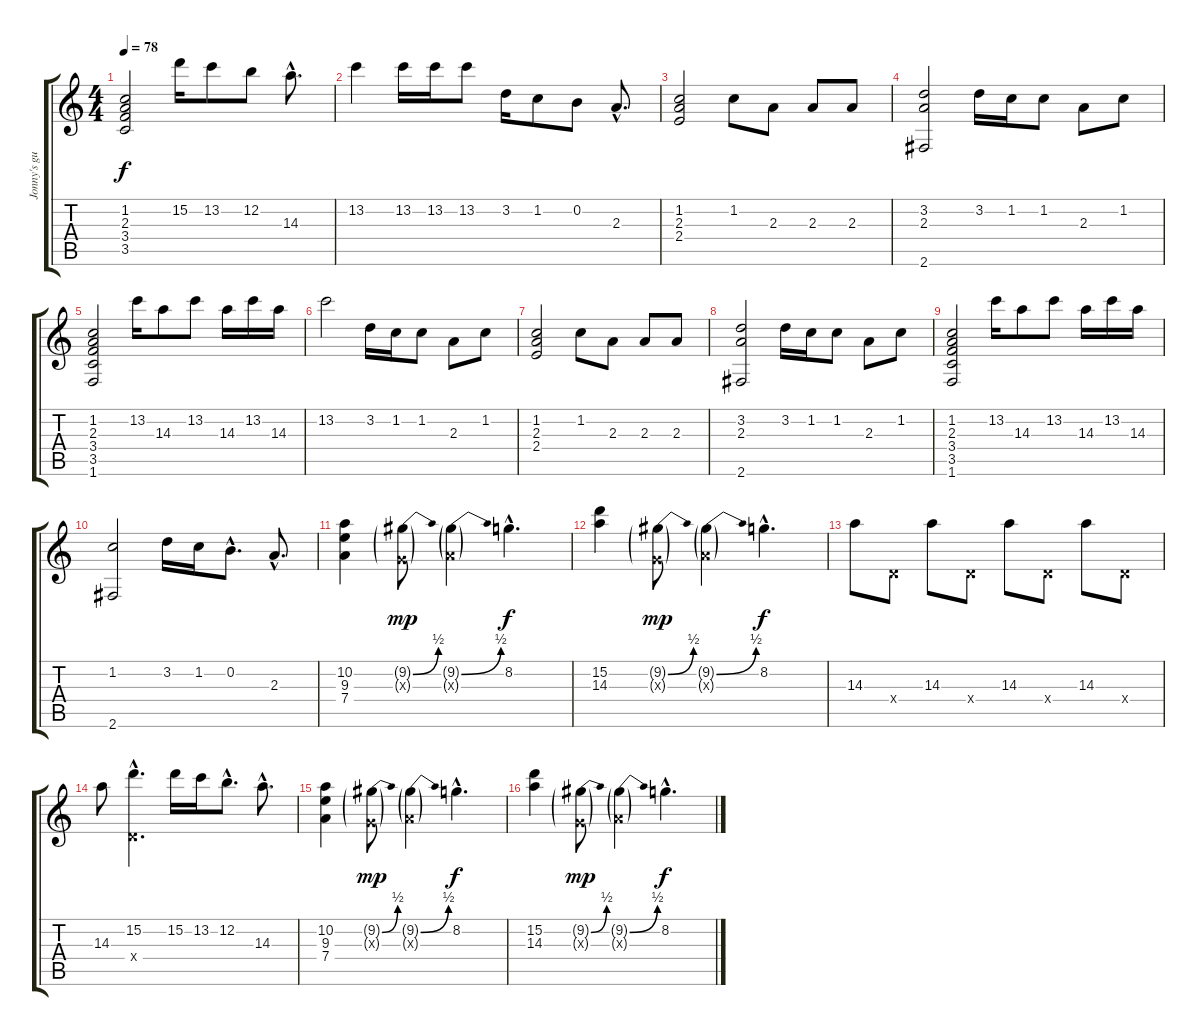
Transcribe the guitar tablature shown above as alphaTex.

\track ("Jonny's guitar" "Jonny's gu") {instrument electricguitarclean}
\staff {score tabs}
\tuning (E4 B3 G3 D3 A2 E2) {hide}
\ts (4 4)
\tempo 78
\clef g2
\ks c
(1.2 2.3 3.4 3.5).2{dy f} 15.2.16 13.2.8 12.2.8 14.3{hac}.8{d} |
13.2.4 13.2.16 13.2.16 13.2.8 3.2.16 1.2.8 0.2.8 2.3{hac}.8{d} |
(1.2 2.3 2.4).2 1.2.8 2.3.8 2.3.8 2.3.8 |
(3.2 2.3 2.6).2 3.2.16 1.2.16 1.2.8 2.3.8 1.2.8 |
(1.2 2.3 3.4 3.5 1.6).2 13.2.16 14.3.8 13.2.8 14.3.16 13.2.16 14.3.16 |
13.2.2 3.2.16 1.2.16 1.2.8 2.3.8 1.2.8 |
(1.2 2.3 2.4).2 1.2.8 2.3.8 2.3.8 2.3.8 |
(3.2 2.3 2.6).2 3.2.16 1.2.16 1.2.8 2.3.8 1.2.8 |
(1.2 2.3 3.4 3.5 1.6).2 13.2.16 14.3.8 13.2.8 14.3.16 13.2.16 14.3.16 |
(1.2 2.6).2 3.2.16 1.2.16 0.2{hac}.8{d} 2.3{hac}.8{d} |
(10.2 9.3 7.4).4 (9.2{be (bend 0 0 60 2) g} 0.3{g x}).8{dy mp} (9.2{be (bend 0 0 60 2) g} 2.3{g x}).4 8.2{hac}.4{d dy f} |
(15.2 14.3).4 (9.2{be (bend 0 0 60 2) g} 0.3{g x}).8{dy mp} (9.2{be (bend 0 0 60 2) g} 2.3{g x}).4 8.2{hac}.4{d dy f} |
14.3.8 0.4{x}.8 14.3.8 0.4{x}.8 14.3.8 0.4{x}.8 14.3.8 0.4{x}.8 |
14.3.8 (15.2{hac} 0.4{hac x}).4{d} 15.2.16 13.2.16 12.2{hac}.8{d} 14.3{hac}.8{d} |
(10.2 9.3 7.4).4 (9.2{be (bend 0 0 60 2) g} 0.3{g x}).8{dy mp} (9.2{be (bend 0 0 60 2) g} 2.3{g x}).4 8.2{hac}.4{d dy f} |
(15.2 14.3).4 (9.2{be (bend 0 0 60 2) g} 0.3{g x}).8{dy mp} (9.2{be (bend 0 0 60 2) g} 2.3{g x}).4 8.2{hac}.4{d dy f}
